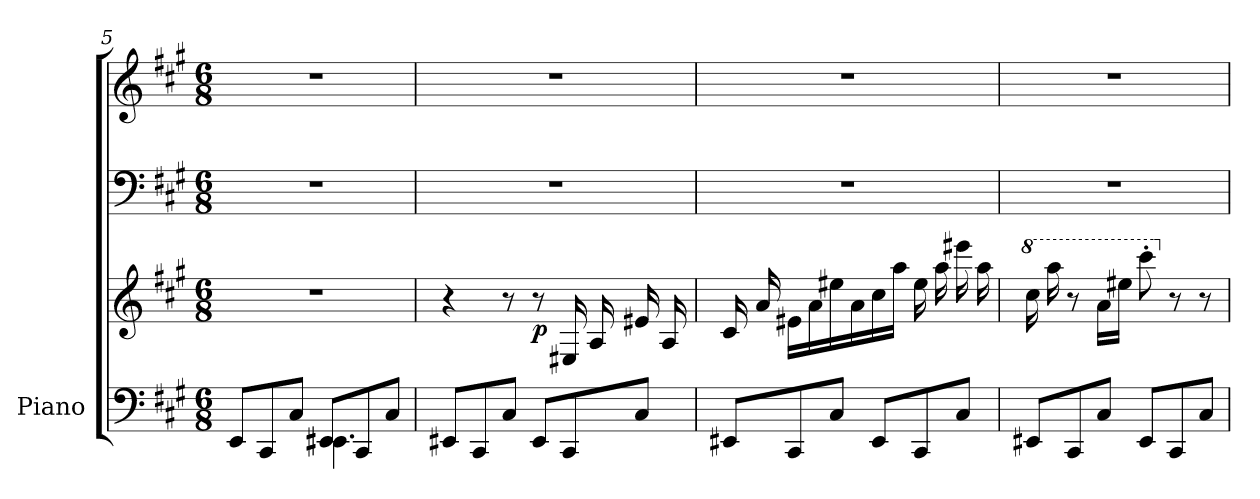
**kern	**kern	**kern	**kern	**dynam
*part1	*part1	*part1	*part1	*part1
*staff4	*staff3	*staff2	*staff1	*staff1/2/3/4
*I"Piano	*	*	*	*
*I'Pno.	*	*	*	*
!!LO:LB:g=z
*clefF4	*clefG2	*clefF4	*clefG2	*
*k[f#c#g#]	*k[f#c#g#]	*k[f#c#g#]	*k[f#c#g#]	*
*M6/8	*M6/8	*M6/8	*M6/8	*
=5	=5	=5	=5	=5
*^	*	*	*	*
8EE/L	4.ryy	2.r	2.r	2.r	.
!	!	!	!	!	!LO:DY:a=4
!	!	!	!	!	!LO:DY:n=1:a=4
8CC#/	.	.	.	.	other-dynamics p
8C#/J	.	.	.	.	.
!	!LO:N:head=solid	!	!	!	!
8EE#X/L	4.EE#\	.	.	.	.
8CC#/	.	.	.	.	.
8C#/J	.	.	.	.	.
*v	*v	*	*	*	*
=6	=6	=6	=6	=6
8EE#X/L	4r	2.r	2.r	.
8CC#/	.	.	.	.
8C#/J	8r	.	.	.
!	!	!	!	!LO:DY:b=3
8EE#/L	8r	.	.	p
8CC#/	16E#X/	.	.	.
.	16A/	.	.	.
8C#/J	16e#X/	.	.	.
.	16A/	.	.	.
=7	=7	=7	=7	=7
8EE#X/L	16c#/	2.r	2.r	.
.	16a/	.	.	.
8CC#/	16e#X\LL	.	.	.
.	16a\	.	.	.
8C#/J	16ee#X\	.	.	.
.	16a\	.	.	.
8EE#/L	16cc#\	.	.	.
.	16aa\JJ	.	.	.
8CC#/	16ee#\	.	.	.
.	16aa\	.	.	.
8C#/J	16eee#X\	.	.	.
.	16aa\	.	.	.
=8	=8	=8	=8	=8
*	*8va	*	*	*
8EE#X/L	16ccc#\	2.r	2.r	.
.	16aaa\	.	.	.
8CC#/	8r	.	.	.
8C#/J	16aa\LL	.	.	.
.	16eee#X\JJ	.	.	.
8EE#/L	8cccc#'\	.	.	.
*	*X8va	*	*	*
8CC#/	8r	.	.	.
8C#/J	8r	.	.	.
=	=	=	=	=
*-	*-	*-	*-	*-
